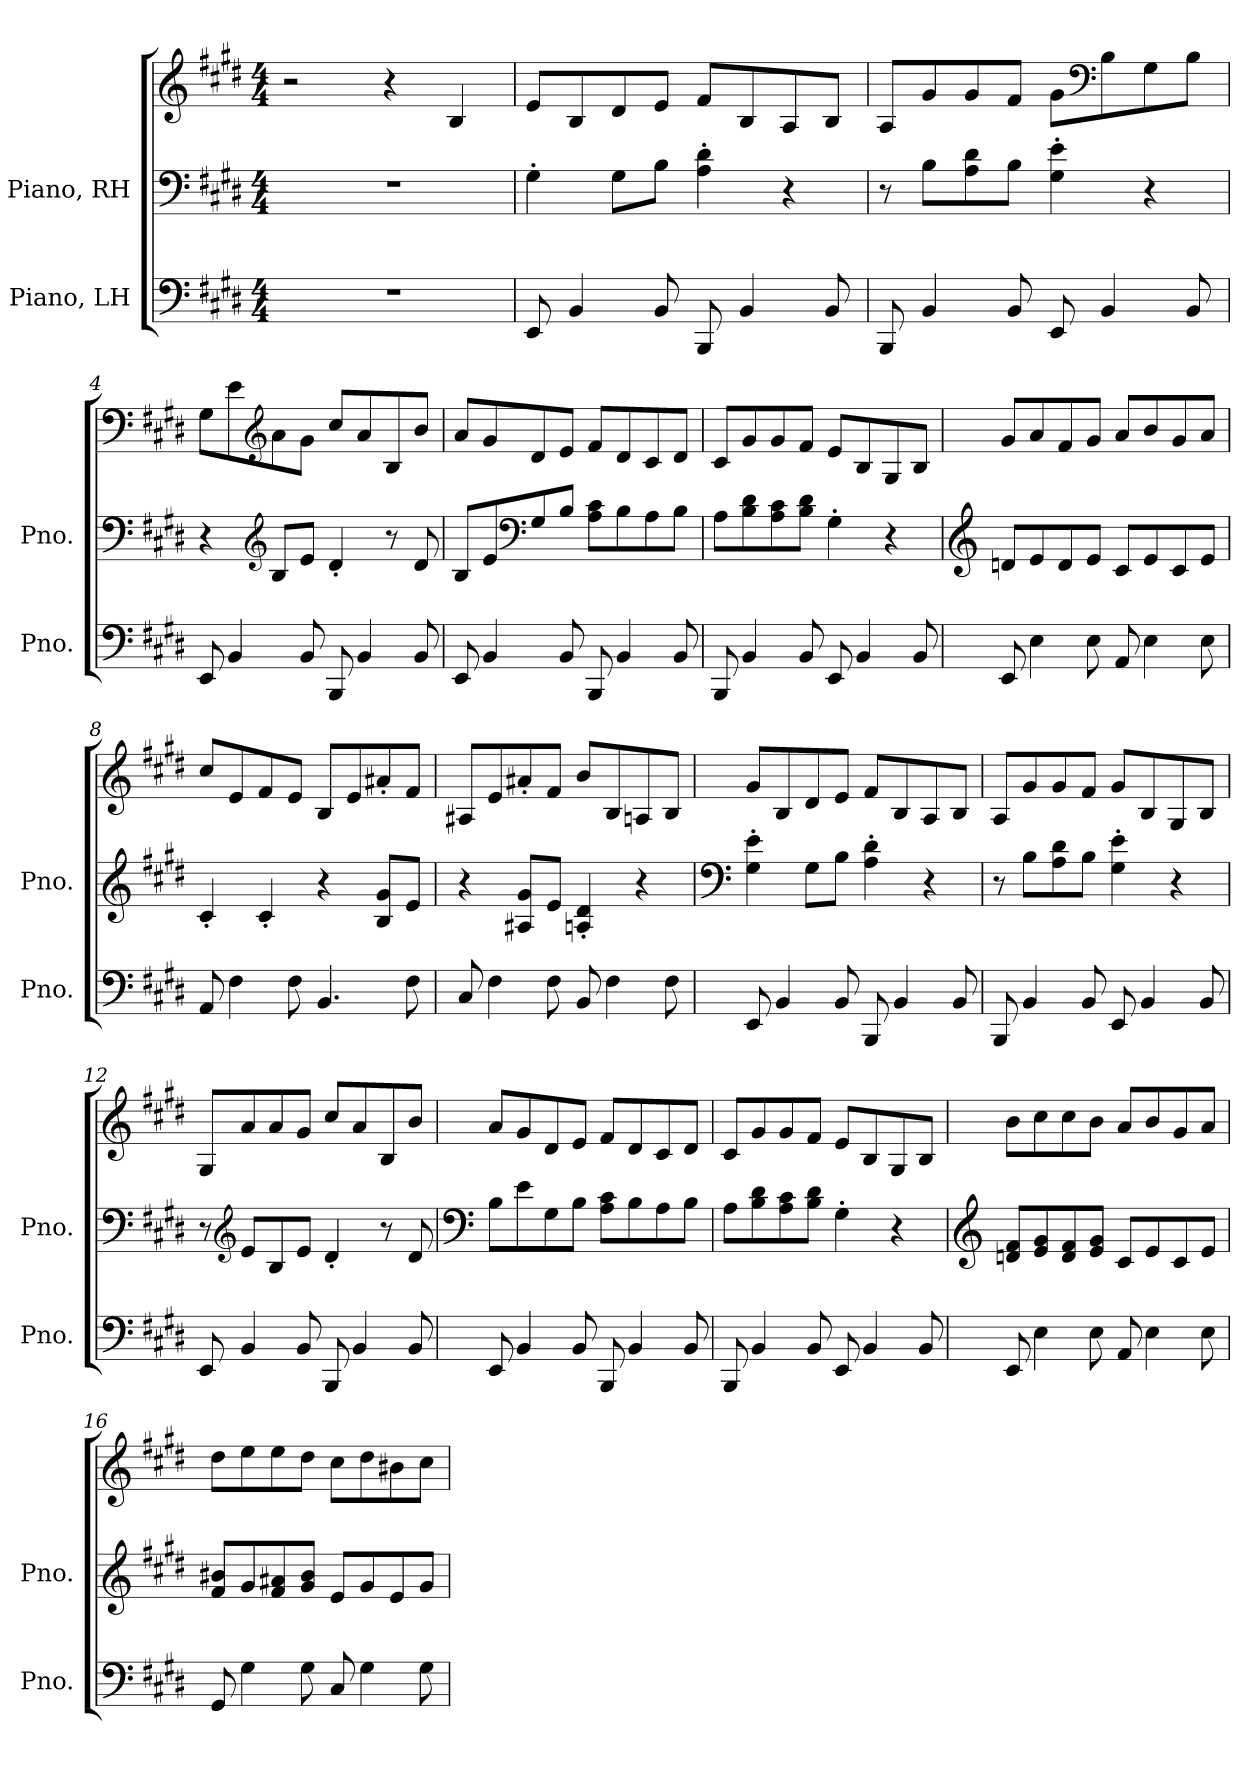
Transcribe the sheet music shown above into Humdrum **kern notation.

**kern	**kern	**kern
*part2	*part1	*part1
*staff3	*staff2	*staff1
*I"Piano, LH	*I"Piano, RH	*
*I'Pno.	*I'Pno.	*
*clefF4	*clefF4	*clefG2
*k[f#c#g#d#]	*k[f#c#g#d#]	*k[f#c#g#d#]
*M4/4	*M4/4	*M4/4
*MM54	*MM54	*MM54
=1	=1	=1
1r	1r	2r
.	.	4r
.	.	4B/
=2	=2	=2
8EE/	4G#'\	8e/L
4BB/	.	8B/
.	8G#\L	8d#/
8BB/	8B\J	8e/J
8BBB/	4A\' 4d#\'	8f#/L
4BB/	.	8B/
.	4r	8A/
8BB/	.	8B/J
=3	=3	=3
8BBB/	8r	8A/L
4BB/	8B\L	8g#/
.	8A\ 8d#\	8g#/
8BB/	8B\J	8f#/J
8EE/	4G#\' 4e\'	8g#\L
*	*	*clefF4
4BB/	.	8B\
.	4r	8G#\
8BB/	.	8B\J
!!LO:LB:g=z
=4	=4	=4
8EE/	4r	8G#\L
4BB/	.	8e\
*	*clefG2	*clefG2
.	8B/L	8a\
8BB/	8e/J	8g#\J
8BBB/	4d#'/	8cc#/L
4BB/	.	8a/
.	8r	8B/
8BB/	8d#/	8b/J
=5	=5	=5
8EE/	8B/L	8a/L
4BB/	8e/	8g#/
*	*clefF4	*
.	8G#/	8d#/
8BB/	8B/J	8e/J
8BBB/	8A\ 8c#\L	8f#/L
4BB/	8B\	8d#/
.	8A\	8c#/
8BB/	8B\J	8d#/J
=6	=6	=6
8BBB/	8A\L	8c#/L
4BB/	8B\ 8d#\	8g#/
.	8A\ 8c#\	8g#/
8BB/	8B\ 8d#\J	8f#/J
8EE/	4G#'\	8e/L
4BB/	.	8B/
.	4r	8G#/
8BB/	.	8B/J
!!LO:LB:g=z
=7	=7	=7
*	*clefG2	*
8EE/	8dn/L	8g#/L
4E\	8e/	8a/
.	8d/	8f#/
8E\	8e/J	8g#/J
8AA/	8c#/L	8a/L
4E\	8e/	8b/
.	8c#/	8g#/
8E\	8e/J	8a/J
=8	=8	=8
8AA/	4c#'/	8cc#/L
4F#\	.	8e/
.	4c#'/	8f#/
8F#\	.	8e/J
4.BB/	4r	8B/L
.	.	8e/
.	8B/ 8g#/L	8a#X'/
8F#\	8e/J	8f#/J
=9	=9	=9
8C#/	4r	8A#X/L
4F#\	.	8e/
.	8A#X/ 8g#/L	8a#X'/
8F#\	8e/J	8f#/J
8BB/	4An/' 4d#/'	8b/L
4F#\	.	8B/
.	4r	8An/
8F#\	.	8B/J
!!LO:LB:g=z
=10	=10	=10
*	*clefF4	*
8EE/	4G#\' 4e\'	8g#/L
4BB/	.	8B/
.	8G#\L	8d#/
8BB/	8B\J	8e/J
8BBB/	4A\' 4d#\'	8f#/L
4BB/	.	8B/
.	4r	8A/
8BB/	.	8B/J
=11	=11	=11
8BBB/	8r	8A/L
4BB/	8B\L	8g#/
.	8A\ 8d#\	8g#/
8BB/	8B\J	8f#/J
8EE/	4G#\' 4e\'	8g#/L
4BB/	.	8B/
.	4r	8G#/
8BB/	.	8B/J
=12	=12	=12
8EE/	8r	8G#/L
*	*clefG2	*
4BB/	8e/L	8a/
.	8B/	8a/
8BB/	8e/J	8g#/J
8BBB/	4d#'/	8cc#/L
4BB/	.	8a/
.	8r	8B/
8BB/	8d#/	8b/J
!!LO:PB:g=z
=13	=13	=13
*	*clefF4	*
8EE/	8B\L	8a/L
4BB/	8e\	8g#/
.	8G#\	8d#/
8BB/	8B\J	8e/J
8BBB/	8A\ 8c#\L	8f#/L
4BB/	8B\	8d#/
.	8A\	8c#/
8BB/	8B\J	8d#/J
=14	=14	=14
8BBB/	8A\L	8c#/L
4BB/	8B\ 8d#\	8g#/
.	8A\ 8c#\	8g#/
8BB/	8B\ 8d#\J	8f#/J
8EE/	4G#'\	8e/L
4BB/	.	8B/
.	4r	8G#/
8BB/	.	8B/J
=15	=15	=15
*	*clefG2	*
8EE/	8dn/ 8f#/L	8b\L
4E\	8e/ 8g#/	8cc#\
.	8d/ 8f#/	8cc#\
8E\	8e/ 8g#/J	8b\J
8AA/	8c#/L	8a/L
4E\	8e/	8b/
.	8c#/	8g#/
8E\	8e/J	8a/J
!!LO:LB:g=z
=16	=16	=16
8GG#/	8f#/ 8b#X/L	8dd#\L
4G#\	8g#/	8ee\
.	8f#/ 8a#X/	8ee\
8G#\	8g#/ 8b#/J	8dd#\J
8C#/	8e/L	8cc#\L
4G#\	8g#/	8dd#\
.	8e/	8b#X\
8G#\	8g#/J	8cc#\J
=	=	=
*-	*-	*-
